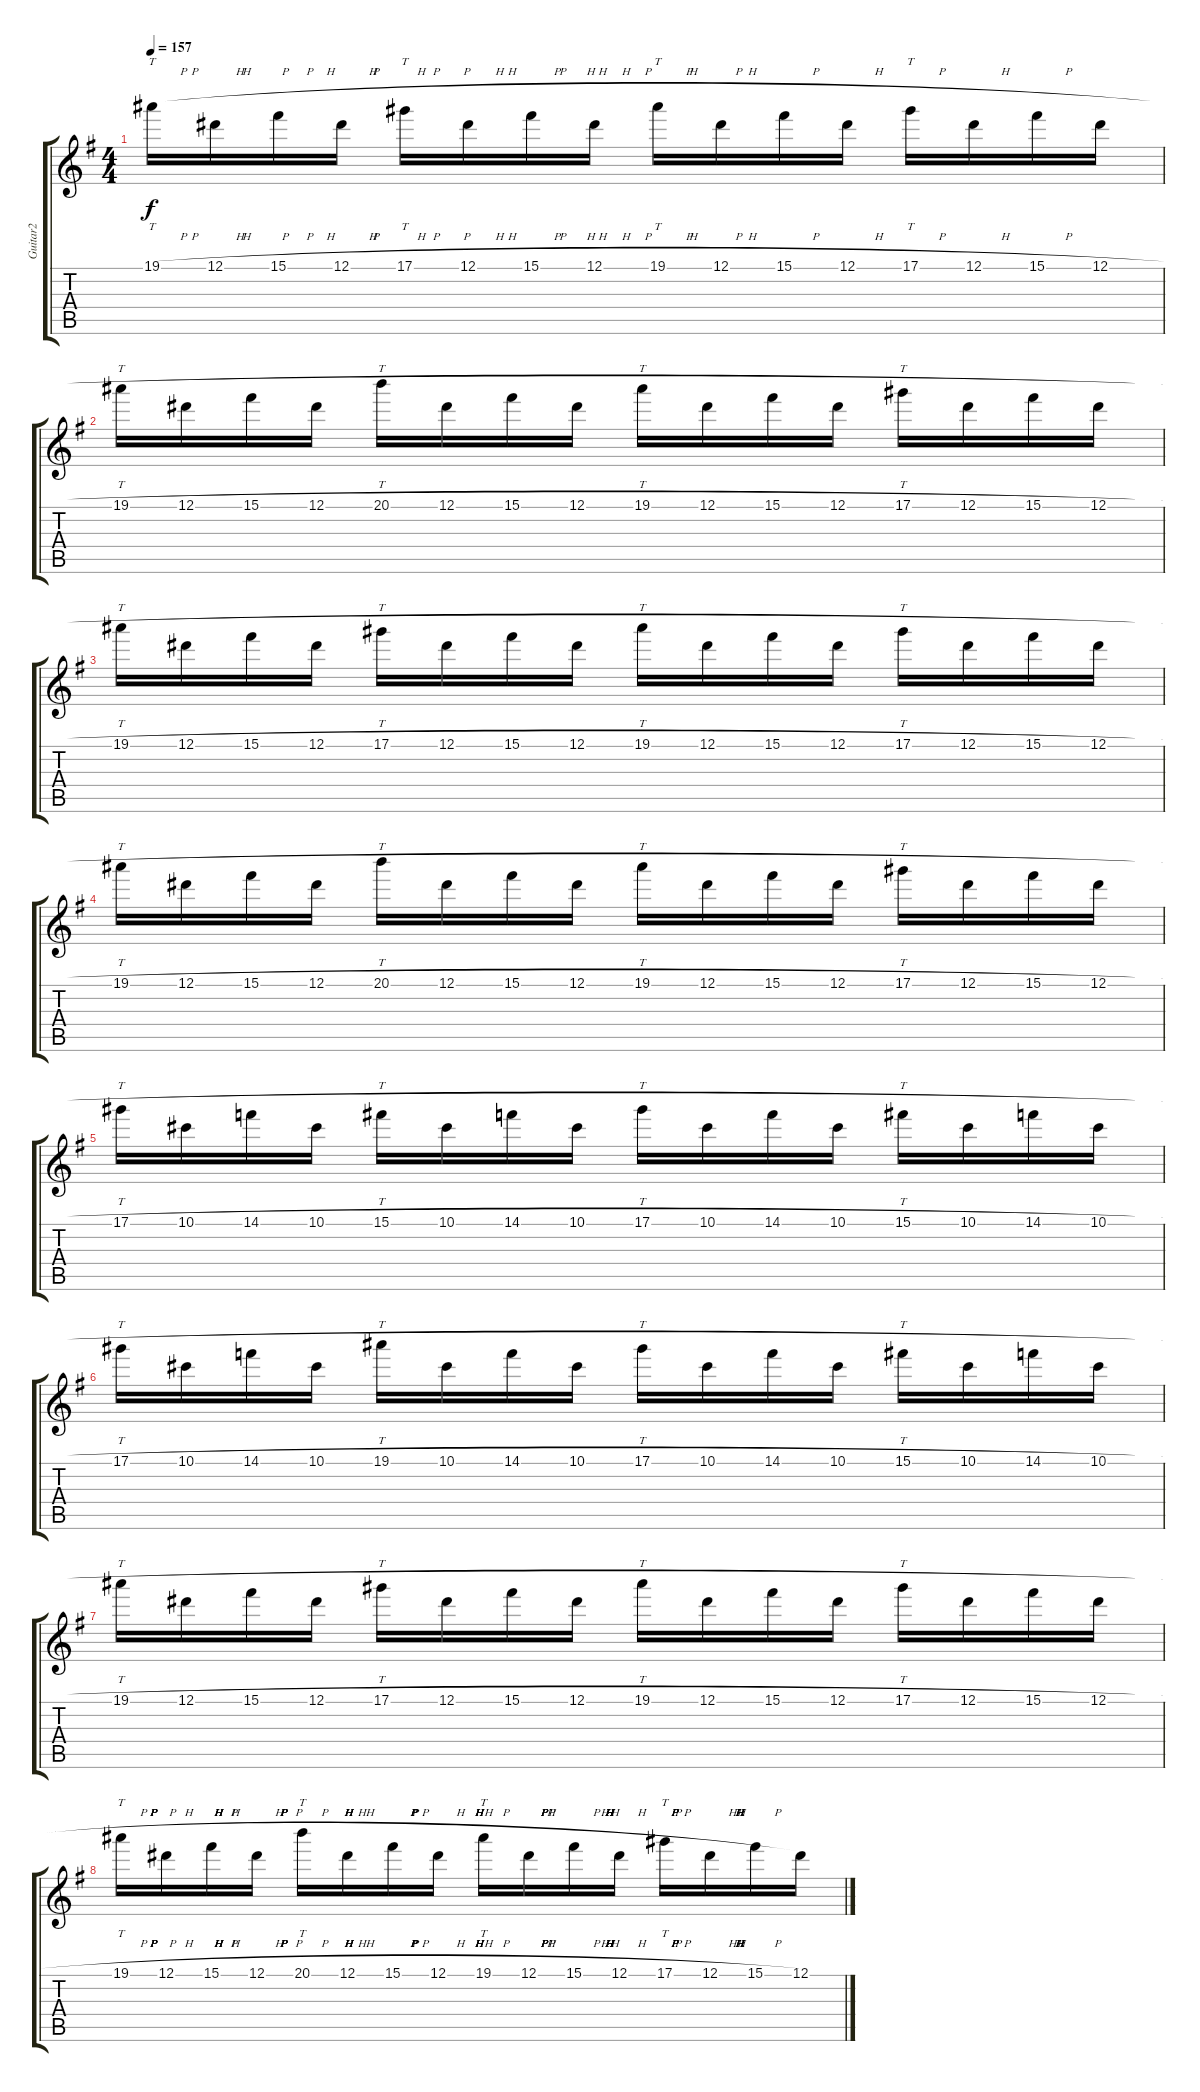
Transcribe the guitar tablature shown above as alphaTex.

\track ("Guitar2" "Guitar2") {instrument distortionguitar}
\staff {score tabs}
\tuning (Eb4 Bb3 Gb3 Db3 Ab2 Eb2) {hide}
\ts (4 4)
\tempo 157
\clef g2
\ks eminor
19.1{h}.16{tt dy f} 12.1{h}.16 15.1{h}.16 12.1{h}.16 17.1{h}.16{tt} 12.1{h}.16 15.1{h}.16 12.1{h}.16 19.1{h}.16{tt} 12.1{h}.16 15.1{h}.16 12.1{h}.16 17.1{h}.16{tt} 12.1{h}.16 15.1{h}.16 12.1{h}.16 |
19.1{h}.16{tt} 12.1{h}.16 15.1{h}.16 12.1{h}.16 20.1{h}.16{tt} 12.1{h}.16 15.1{h}.16 12.1{h}.16 19.1{h}.16{tt} 12.1{h}.16 15.1{h}.16 12.1{h}.16 17.1{h}.16{tt} 12.1{h}.16 15.1{h}.16 12.1{h}.16 |
19.1{h}.16{tt} 12.1{h}.16 15.1{h}.16 12.1{h}.16 17.1{h}.16{tt} 12.1{h}.16 15.1{h}.16 12.1{h}.16 19.1{h}.16{tt} 12.1{h}.16 15.1{h}.16 12.1{h}.16 17.1{h}.16{tt} 12.1{h}.16 15.1{h}.16 12.1{h}.16 |
19.1{h}.16{tt} 12.1{h}.16 15.1{h}.16 12.1{h}.16 20.1{h}.16{tt} 12.1{h}.16 15.1{h}.16 12.1{h}.16 19.1{h}.16{tt} 12.1{h}.16 15.1{h}.16 12.1{h}.16 17.1{h}.16{tt} 12.1{h}.16 15.1{h}.16 12.1{h}.16 |
17.1{h}.16{tt} 10.1{h}.16 14.1{h}.16 10.1{h}.16 15.1{h}.16{tt} 10.1{h}.16 14.1{h}.16 10.1{h}.16 17.1{h}.16{tt} 10.1{h}.16 14.1{h}.16 10.1{h}.16 15.1{h}.16{tt} 10.1{h}.16 14.1{h}.16 10.1{h}.16 |
17.1{h}.16{tt} 10.1{h}.16 14.1{h}.16 10.1{h}.16 19.1{h}.16{tt} 10.1{h}.16 14.1{h}.16 10.1{h}.16 17.1{h}.16{tt} 10.1{h}.16 14.1{h}.16 10.1{h}.16 15.1{h}.16{tt} 10.1{h}.16 14.1{h}.16 10.1{h}.16 |
19.1{h}.16{tt} 12.1{h}.16 15.1{h}.16 12.1{h}.16 17.1{h}.16{tt} 12.1{h}.16 15.1{h}.16 12.1{h}.16 19.1{h}.16{tt} 12.1{h}.16 15.1{h}.16 12.1{h}.16 17.1{h}.16{tt} 12.1{h}.16 15.1{h}.16 12.1{h}.16 |
19.1{h}.16{tt} 12.1{h}.16 15.1{h}.16 12.1{h}.16 20.1{h}.16{tt} 12.1{h}.16 15.1{h}.16 12.1{h}.16 19.1{h}.16{tt} 12.1{h}.16 15.1{h}.16 12.1{h}.16 17.1{h}.16{tt} 12.1{h}.16 15.1{h}.16 12.1.16
